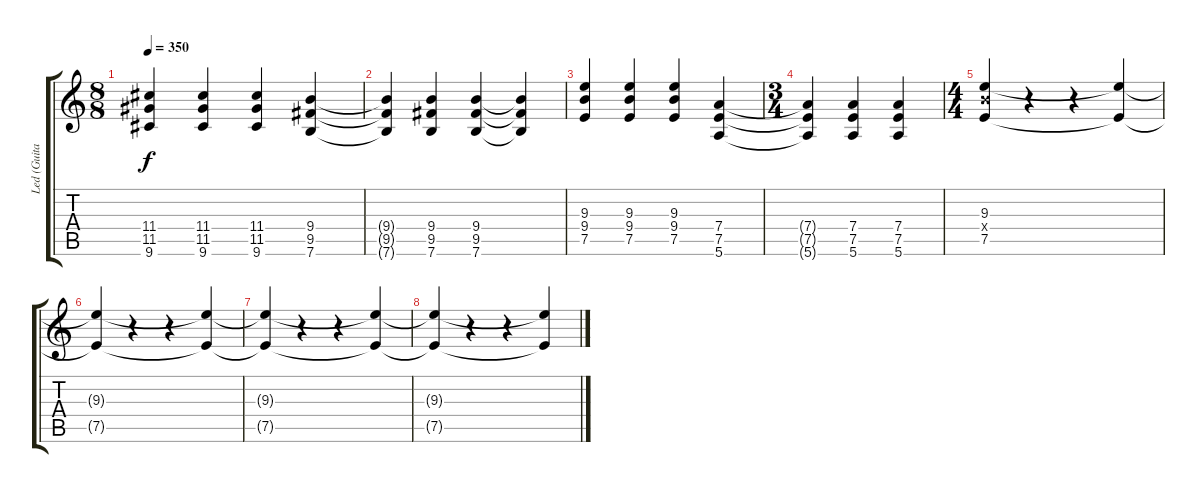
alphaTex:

\track ("Led (Guitar 2)" "Led (Guita") {instrument electricguitarjazz}
\staff {score tabs}
\tuning (E4 B3 G3 D3 A2 E2) {hide}
\ts (8 8)
\tempo 350
\clef g2
\ks c
(11.4{t} 11.5{t} 9.6{t}).4{dy f} (11.4 11.5 9.6).4 (11.4 11.5 9.6).4 (9.4 9.5 7.6).4 |
(9.4{t} 9.5{t} 7.6{t}).4 (9.4 9.5 7.6).4 (9.4 9.5 7.6).4 (9.4{t} 9.5{t} 7.6{t}).4 |
(9.3 9.4 7.5).4 (9.3 9.4 7.5).4 (9.3 9.4 7.5).4 (7.4 7.5 5.6).4 |
\ts (3 4)
(7.4{t} 7.5{t} 5.6{t}).4 (7.4 7.5 5.6).4 (7.4 7.5 5.6).4 |
\ts (4 4)
(9.3 9.4{x} 7.5).4 r.4 r.4 (9.3{t} 7.5{t}).4 |
(9.3{t} 7.5{t}).4 r.4 r.4 (9.3{t} 7.5{t}).4 |
(9.3{t} 7.5{t}).4 r.4 r.4 (9.3{t} 7.5{t}).4 |
(9.3{t} 7.5{t}).4 r.4 r.4 (9.3{t} 7.5{t}).4
